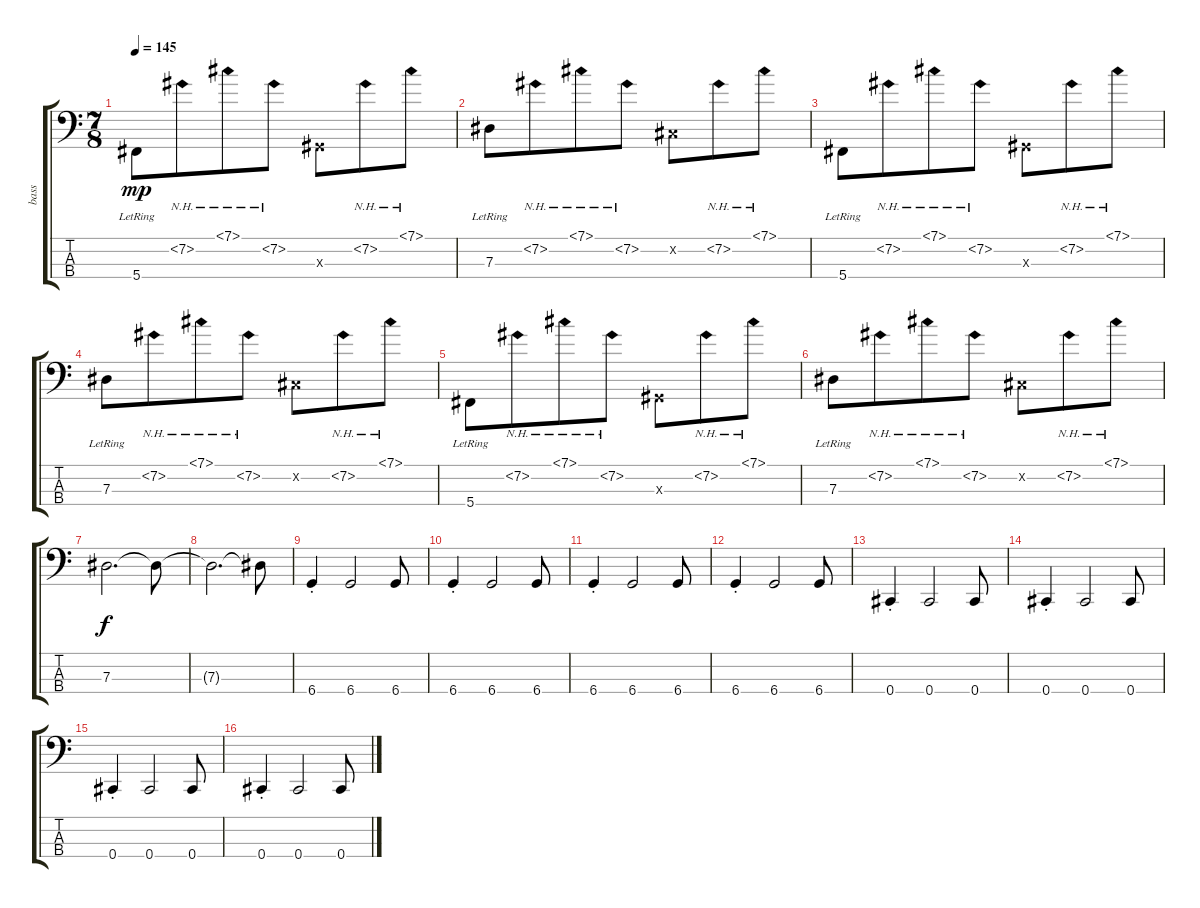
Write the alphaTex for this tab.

\track ("bass" "bass") {instrument electricbasspick}
\staff {score tabs}
\tuning (Gb2 Db2 Ab1 Db1) {hide}
\ts (7 8)
\tempo 145
\clef f4
\ks c
5.4{lr}.8{dy mp} 7.2{nh}.8 7.1{nh}.8 7.2{nh}.8 0.3{x}.8 7.2{nh}.8 7.1{nh}.8 |
7.3{lr}.8 7.2{nh}.8 7.1{nh}.8 7.2{nh}.8 0.2{x}.8 7.2{nh}.8 7.1{nh}.8 |
5.4{lr}.8 7.2{nh}.8 7.1{nh}.8 7.2{nh}.8 0.3{x}.8 7.2{nh}.8 7.1{nh}.8 |
7.3{lr}.8 7.2{nh}.8 7.1{nh}.8 7.2{nh}.8 0.2{x}.8 7.2{nh}.8 7.1{nh}.8 |
5.4{lr}.8 7.2{nh}.8 7.1{nh}.8 7.2{nh}.8 0.3{x}.8 7.2{nh}.8 7.1{nh}.8 |
7.3{lr}.8 7.2{nh}.8 7.1{nh}.8 7.2{nh}.8 0.2{x}.8 7.2{nh}.8 7.1{nh}.8 |
7.3.2{d dy f} 7.3{t}.8 |
7.3{t}.2{d} 7.3{t}.8 |
6.4{st}.4 6.4.2 6.4.8 |
6.4{st}.4 6.4.2 6.4.8 |
6.4{st}.4 6.4.2 6.4.8 |
6.4{st}.4 6.4.2 6.4.8 |
0.4{st}.4 0.4.2 0.4.8 |
0.4{st}.4 0.4.2 0.4.8 |
0.4{st}.4 0.4.2 0.4.8 |
0.4{st}.4 0.4.2 0.4.8
